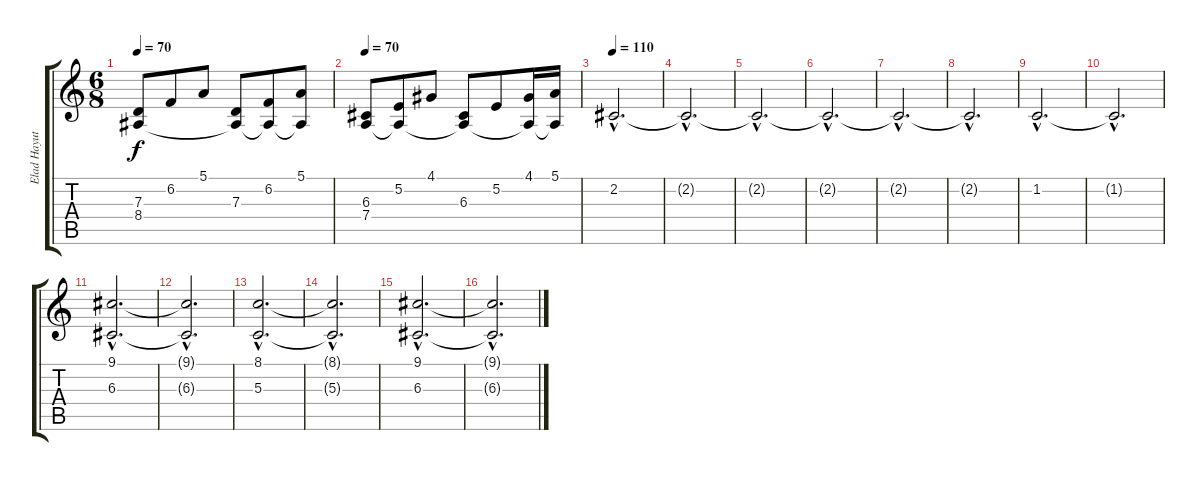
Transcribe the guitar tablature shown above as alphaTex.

\track ("Elad Hayut" "Elad Hayut") {instrument stringensemble1}
\staff {score tabs}
\tuning (E4 B3 G3 D3 A2 E2) {hide}
\ts (6 8)
\tempo 70
\clef g2
\ks c
(7.3 8.4).8{dy f} 6.2.8 5.1.8 (7.3 8.4{t}).8 (6.2 8.4{t}).8 (5.1 8.4{t}).8 |
\tempo 70
(6.3 7.4).8 (5.2 7.4{t}).8 4.1.8 (6.3 7.4{t}).8 5.2.8 (4.1 7.4{t}).16 (5.1 7.4{t}).16 |
\tempo 110
2.2{hac}.2{d} |
2.2{hac t}.2{d} |
2.2{hac t}.2{d} |
2.2{hac t}.2{d} |
2.2{hac t}.2{d} |
2.2{hac t}.2{d} |
1.2{hac}.2{d} |
1.2{hac t}.2{d} |
(9.1{hac} 6.3{hac}).2{d} |
(9.1{hac t} 6.3{hac t}).2{d} |
(8.1{hac} 5.3{hac}).2{d} |
(8.1{hac t} 5.3{hac t}).2{d} |
(9.1{hac} 6.3{hac}).2{d} |
(9.1{hac t} 6.3{hac t}).2{d}
